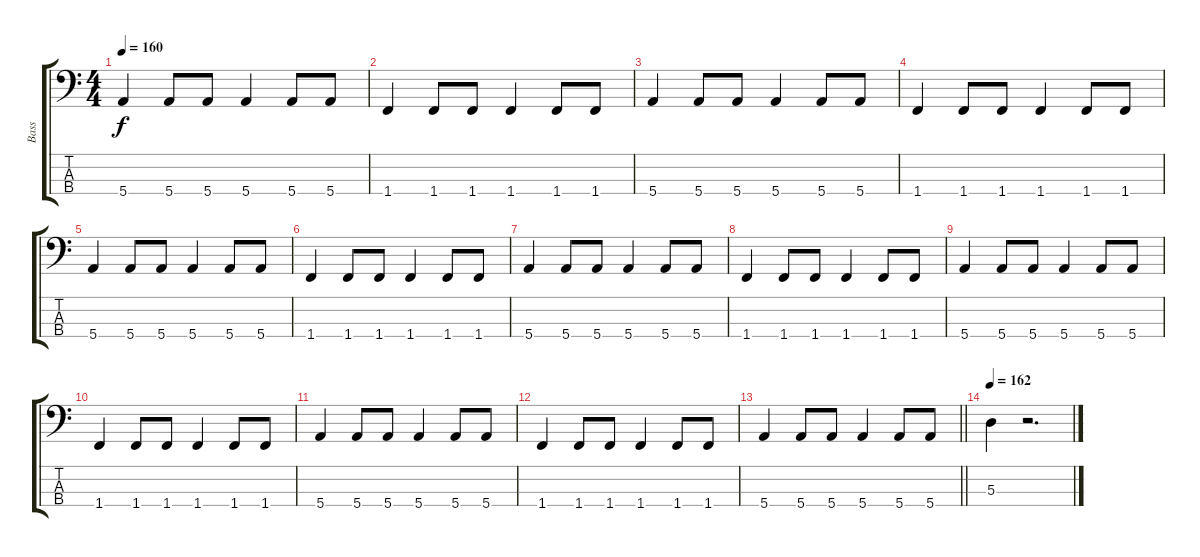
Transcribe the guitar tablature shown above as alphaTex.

\track ("Bass" "Bass") {instrument electricbasspick}
\staff {score tabs}
\tuning (G2 D2 A1 E1) {hide}
\ts (4 4)
\tempo 160
\clef f4
\ks c
5.4.4{dy f} 5.4.8 5.4.8 5.4.4 5.4.8 5.4.8 |
1.4.4 1.4.8 1.4.8 1.4.4 1.4.8 1.4.8 |
5.4.4 5.4.8 5.4.8 5.4.4 5.4.8 5.4.8 |
1.4.4 1.4.8 1.4.8 1.4.4 1.4.8 1.4.8 |
5.4.4 5.4.8 5.4.8 5.4.4 5.4.8 5.4.8 |
1.4.4 1.4.8 1.4.8 1.4.4 1.4.8 1.4.8 |
5.4.4 5.4.8 5.4.8 5.4.4 5.4.8 5.4.8 |
1.4.4 1.4.8 1.4.8 1.4.4 1.4.8 1.4.8 |
5.4.4 5.4.8 5.4.8 5.4.4 5.4.8 5.4.8 |
1.4.4 1.4.8 1.4.8 1.4.4 1.4.8 1.4.8 |
5.4.4 5.4.8 5.4.8 5.4.4 5.4.8 5.4.8 |
1.4.4 1.4.8 1.4.8 1.4.4 1.4.8 1.4.8 |
\barLineRight lightlight
5.4.4 5.4.8 5.4.8 5.4.4 5.4.8 5.4.8 |
\section ("" "")
\tempo 162
5.3.4 r.2{d}
